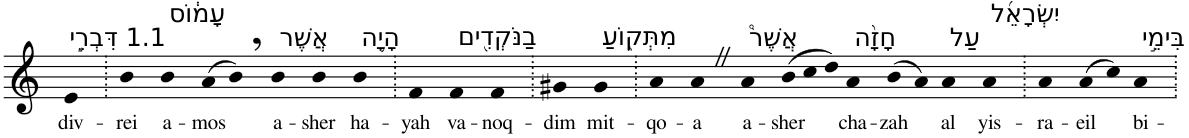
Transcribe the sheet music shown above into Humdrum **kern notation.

**kern	**text
*part1	*part1
*staff1	*staff1
*I"Piano	*
*I'Pno	*
*clefG2	*
*k[]	*
=1	=1
!LO:TX:a:t=1.1 דִּבְרֵ֣י	!
!	!LO:LY:b
4e	div-
=2.	=2.
!	!LO:LY:b
4b	-rei
!LO:TX:a:t=עָמ֔וֹס	!
!	!LO:LY:b
4b	a-
!	!LO:LY:b
(>8a	-mos
8b,)	.
!LO:TX:a:t=אֲשֶׁר	!
!	!LO:LY:b
4b	a-
!	!LO:LY:b
4b	-sher
!LO:TX:a:t=הָיָ֥ה	!
!	!LO:LY:b
4b	ha-
=3.	=3.
!	!LO:LY:b
4f	-yah
!LO:TX:a:t=בַנֹּקְדִ֖ים	!
!	!LO:LY:b
4f	va-
!	!LO:LY:b
4f	-noq-
=4.	=4.
!	!LO:LY:b
4g#X	-dim
!LO:TX:a:t=מִתְּק֑וֹעַ	!
!	!LO:LY:b
4g#	mit-
=5.	=5.
!	!LO:LY:b
4a	-qo-
!	!LO:LY:b
4aZ	-a
!LO:TX:a:t=אֲשֶׁר֩	!
!	!LO:LY:b
4a	a-
!	!LO:LY:b
(>12b	-sher
12cc	.
12dd)	.
!LO:TX:a:t=חָזָ֨ה	!
!	!LO:LY:b
4a	cha-
!	!LO:LY:b
(>8b	-zah
8a)	.
!LO:TX:a:t=עַל	!
!	!LO:LY:b
4a	al
!LO:TX:a:t=יִשְׂרָאֵ֜ל	!
!	!LO:LY:b
4a	yis-
=6.	=6.
!	!LO:LY:b
4a	-ra-
!	!LO:LY:b
(>8a	-eil
8cc)	.
!LO:TX:a:t=בִּימֵ֣י	!
!	!LO:LY:b
4a	bi-
=.	=.
*-	*-
